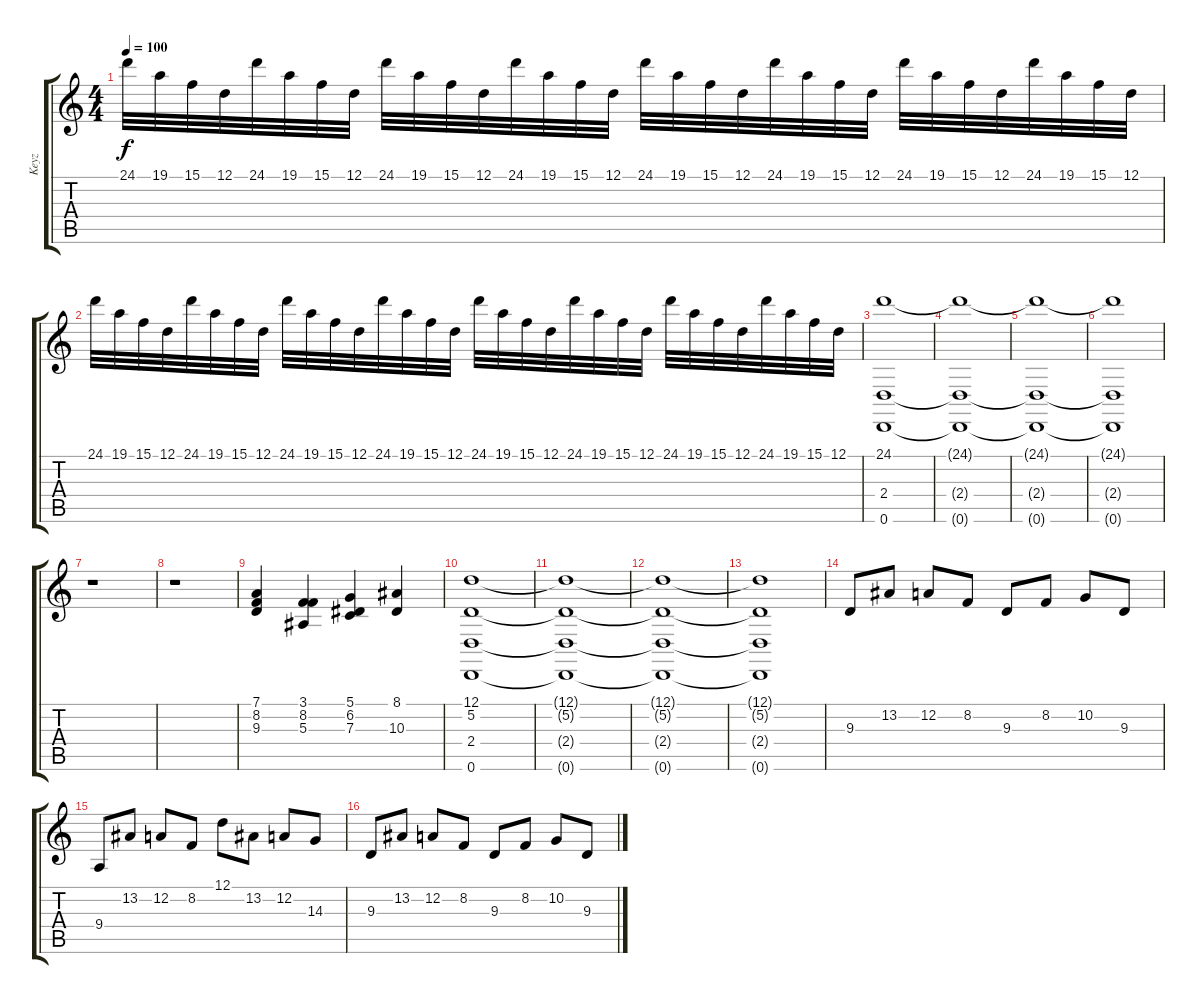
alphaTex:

\track ("Keyz" "Keyz") {instrument stringensemble1}
\staff {score tabs}
\tuning (D4 A3 F3 C3 G2 D2) {hide}
\ts (4 4)
\tempo 100
\clef g2
\ks c
24.1.32{dy f volume 16 instrument stringensemble1} 19.1.32 15.1.32 12.1.32 24.1.32 19.1.32 15.1.32 12.1.32 24.1.32 19.1.32 15.1.32 12.1.32 24.1.32 19.1.32 15.1.32 12.1.32 24.1.32 19.1.32 15.1.32 12.1.32 24.1.32 19.1.32 15.1.32 12.1.32 24.1.32 19.1.32 15.1.32 12.1.32 24.1.32 19.1.32 15.1.32 12.1.32 |
24.1.32 19.1.32 15.1.32 12.1.32 24.1.32 19.1.32 15.1.32 12.1.32 24.1.32 19.1.32 15.1.32 12.1.32 24.1.32 19.1.32 15.1.32 12.1.32 24.1.32 19.1.32 15.1.32 12.1.32 24.1.32 19.1.32 15.1.32 12.1.32 24.1.32 19.1.32 15.1.32 12.1.32 24.1.32 19.1.32 15.1.32 12.1.32 |
(24.1 2.4 0.6).1{volume 12} |
(24.1{t} 2.4{t} 0.6{t}).1{volume 11} |
(24.1{t} 2.4{t} 0.6{t}).1{volume 10} |
(24.1{t} 2.4{t} 0.6{t}).1{volume 9} |
r.1 |
r.1 |
(7.1 8.2 9.3).4{volume 12 instrument stringensemble1} (3.1 8.2 5.3).4 (5.1 6.2 7.3).4 (8.1 10.3).4 |
(12.1 5.2 2.4 0.6).1{volume 12 instrument stringensemble2} |
(12.1{t} 5.2{t} 2.4{t} 0.6{t}).1{volume 11} |
(12.1{t} 5.2{t} 2.4{t} 0.6{t}).1{volume 10} |
(12.1{t} 5.2{t} 2.4{t} 0.6{t}).1{volume 9} |
9.3.8{volume 11 instrument orchestralharp} 13.2.8 12.2.8 8.2.8 9.3.8 8.2.8 10.2.8 9.3.8 |
9.4.8{instrument orchestralharp} 13.2.8 12.2.8 8.2.8 12.1.8 13.2.8 12.2.8 14.3.8 |
9.3.8{volume 12 instrument orchestralharp} 13.2.8 12.2.8 8.2.8 9.3.8 8.2.8 10.2.8 9.3.8
